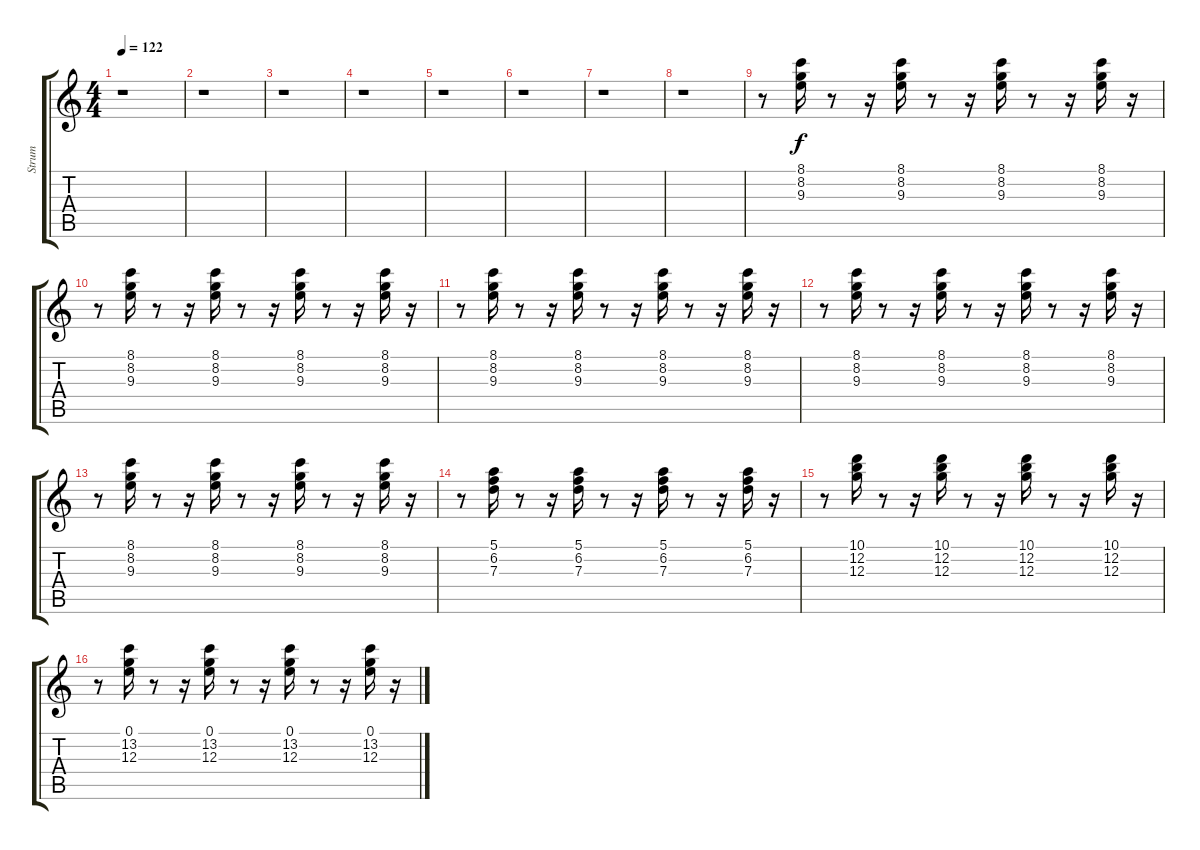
\track ("Strum" "Strum") {instrument electricguitarclean}
\staff {score tabs}
\tuning (E4 B3 G3 D3 A2 E2) {hide}
\ts (4 4)
\tempo 122
\clef g2
\ks c
r.1{dy f instrument electricguitarclean} |
r.1 |
r.1 |
r.1 |
r.1 |
r.1 |
r.1 |
r.1 |
r.8 (8.1 8.2 9.3).16 r.8 r.16 (8.1 8.2 9.3).16 r.8 r.16 (8.1 8.2 9.3).16 r.8 r.16 (8.1 8.2 9.3).16 r.16 |
r.8 (8.1 8.2 9.3).16 r.8 r.16 (8.1 8.2 9.3).16 r.8 r.16 (8.1 8.2 9.3).16 r.8 r.16 (8.1 8.2 9.3).16 r.16 |
r.8 (8.1 8.2 9.3).16 r.8 r.16 (8.1 8.2 9.3).16 r.8 r.16 (8.1 8.2 9.3).16 r.8 r.16 (8.1 8.2 9.3).16 r.16 |
r.8 (8.1 8.2 9.3).16 r.8 r.16 (8.1 8.2 9.3).16 r.8 r.16 (8.1 8.2 9.3).16 r.8 r.16 (8.1 8.2 9.3).16 r.16 |
r.8 (8.1 8.2 9.3).16 r.8 r.16 (8.1 8.2 9.3).16 r.8 r.16 (8.1 8.2 9.3).16 r.8 r.16 (8.1 8.2 9.3).16 r.16 |
r.8 (5.1 6.2 7.3).16 r.8 r.16 (5.1 6.2 7.3).16 r.8 r.16 (5.1 6.2 7.3).16 r.8 r.16 (5.1 6.2 7.3).16 r.16 |
r.8 (10.1 12.2 12.3).16 r.8 r.16 (10.1 12.2 12.3).16 r.8 r.16 (10.1 12.2 12.3).16 r.8 r.16 (10.1 12.2 12.3).16 r.16 |
r.8 (0.1 13.2 12.3).16 r.8 r.16 (0.1 13.2 12.3).16 r.8 r.16 (0.1 13.2 12.3).16 r.8 r.16 (0.1 13.2 12.3).16 r.16
